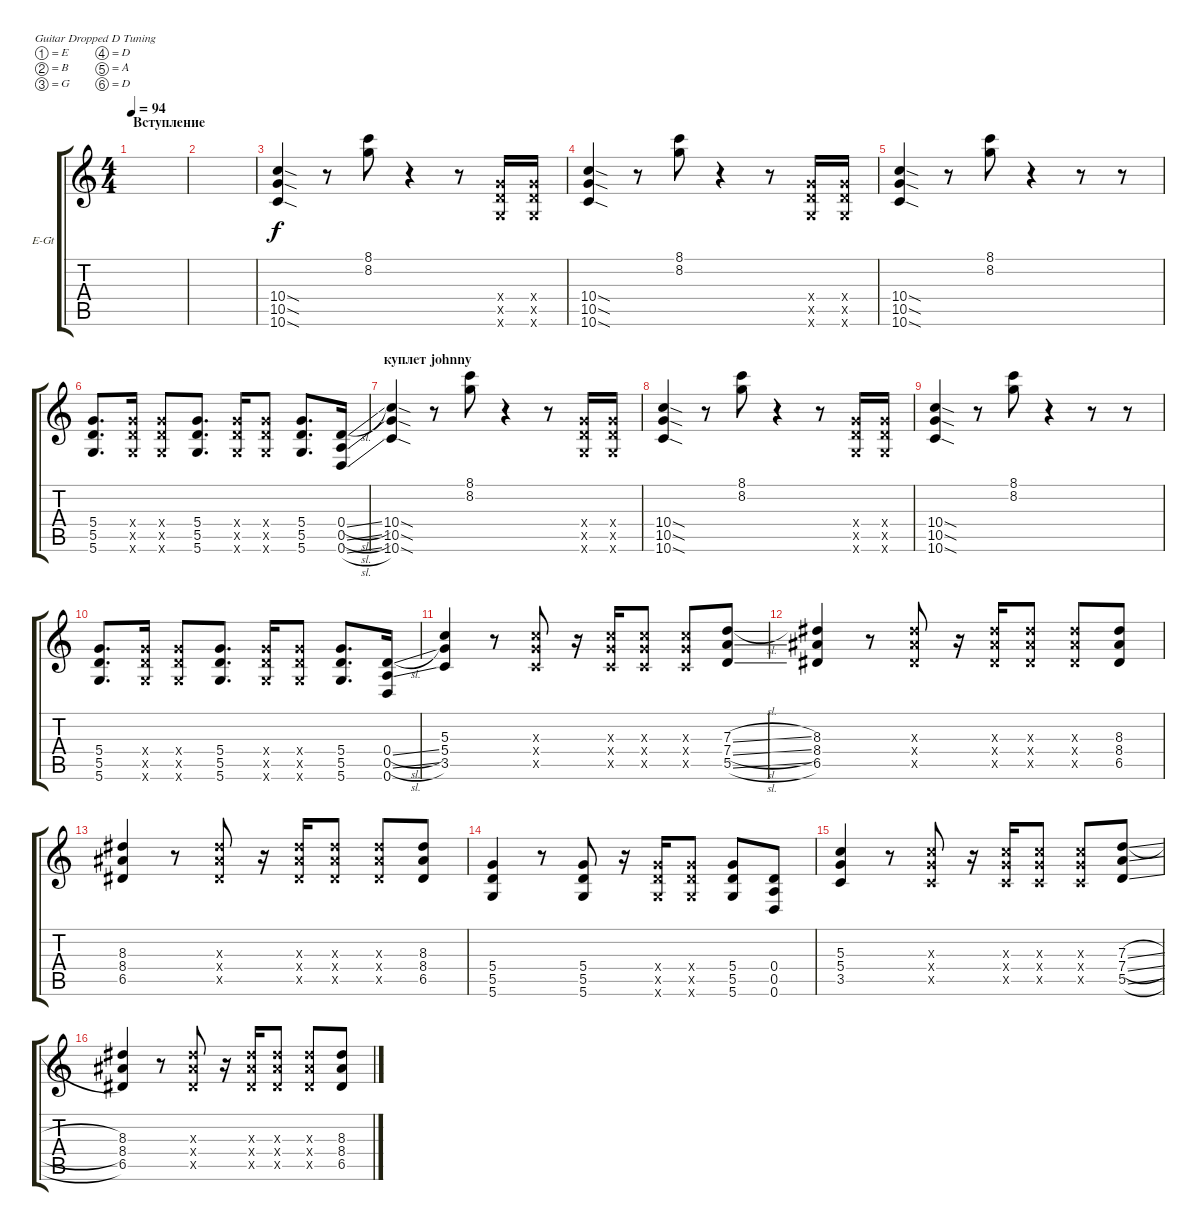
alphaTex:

\defaultSystemsLayout 4
\bracketExtendMode groupsimilarinstruments
\firstSystemTrackNameOrientation horizontal
\otherSystemsTrackNameOrientation horizontal
\track ("second guitar" "E-Gt") {instrument distortionguitar}
\staff {score tabs}
\tuning (E4 B3 G3 D3 A2 D2)
\ts (4 4)
\section ("" "Вступление")
\tempo 94
\clef g2
\scale
0.485477
\ks c
|
\scale
0.257261 |
\scale
0.257261 (10.6{sod} 10.5{sod} 10.4{sod}).4 r.8 (8.1 8.2).8 r.4 r.8 (5.6{x} 5.5{x} 5.4{x}).16 (5.6{x} 5.5{x} 5.4{x}).16 |
\scale
0.333333 (10.6{sod} 10.5{sod} 10.4{sod}).4 r.8 (8.1 8.2).8 r.4 r.8 (5.6{x} 5.5{x} 5.4{x}).16 (5.6{x} 5.5{x} 5.4{x}).16 |
\scale
0.333333 (10.6{sod} 10.5{sod} 10.4{sod}).4 r.8 (8.1 8.2).8 r.4 r.8 r.8 |
\scale
0.333333 (5.6 5.5 5.4).8{d} (5.6{x} 5.5{x} 5.4{x}).16 (5.6{x} 5.5{x} 5.4{x}).8 (5.6 5.5 5.4).8{d} (5.5{x} 5.6{x} 5.4{x}).16 (5.6{x} 5.5{x} 5.4{x}).8 (5.6 5.5 5.4).8{d} (0.6{sl} 0.5{sl} 0.4{sl}).16 |
\section ("" "куплет johnny")
\scale
0.333333 (10.6{sod} 10.5{sod} 10.4{sod}).4 r.8 (8.1 8.2).8 r.4 r.8 (5.6{x} 5.5{x} 5.4{x}).16 (5.6{x} 5.5{x} 5.4{x}).16 |
\scale
0.333333 (10.6{sod} 10.5{sod} 10.4{sod}).4 r.8 (8.1 8.2).8 r.4 r.8 (5.6{x} 5.5{x} 5.4{x}).16 (5.6{x} 5.5{x} 5.4{x}).16 |
\scale
0.333333 (10.6{sod} 10.5{sod} 10.4{sod}).4 r.8 (8.1 8.2).8 r.4 r.8 r.8 |
\scale
0.333333 (5.6 5.5 5.4).8{d} (5.6{x} 5.5{x} 5.4{x}).16 (5.6{x} 5.5{x} 5.4{x}).8 (5.6 5.5 5.4).8{d} (5.5{x} 5.6{x} 5.4{x}).16 (5.6{x} 5.5{x} 5.4{x}).8 (5.6 5.5 5.4).8{d} (0.6 0.5{sl} 0.4{sl}).16 |
\scale
0.333333 (3.5 5.4 5.3).4 r.8 (3.5{x} 5.4{x} 5.3{x}).8 r.16 (3.5{x} 5.4{x} 5.3{x}).16 (3.5{x} 5.4{x} 5.3{x}).8 (3.5{x} 5.4{x} 5.3{x}).8 (5.5{sl} 7.4{sl} 7.3{sl}).8 |
\scale
0.333333 (6.5 8.4 8.3).4 r.8 (6.5{x} 8.4{x} 8.3{x}).8 r.16 (6.5{x} 8.4{x} 8.3{x}).16 (6.5{x} 8.4{x} 8.3{x}).8 (6.5{x} 8.4{x} 8.3{x}).8 (6.5 8.4 8.3).8 |
\scale
0.333333 (6.5 8.4 8.3).4 r.8 (6.5{x} 8.4{x} 8.3{x}).8 r.16 (6.5{x} 8.4{x} 8.3{x}).16 (6.5{x} 8.4{x} 8.3{x}).8 (6.5{x} 8.4{x} 8.3{x}).8 (6.5 8.4 8.3).8 |
\scale
0.333333 (5.6 5.5 5.4).4 r.8 (5.6 5.5 5.4).8 r.16 (5.4{x} 5.5{x} 5.6{x}).16 (5.6{x} 5.5{x} 5.4{x}).8 (5.6 5.5 5.4).8 (0.6 0.5 0.4).8 |
\scale
0.333333 (3.5 5.4 5.3).4 r.8 (3.5{x} 5.4{x} 5.3{x}).8 r.16 (3.5{x} 5.4{x} 5.3{x}).16 (3.5{x} 5.4{x} 5.3{x}).8 (3.5{x} 5.4{x} 5.3{x}).8 (5.5{sl} 7.4{sl} 7.3{sl}).8 |
\scale
0.333333 (6.5 8.4 8.3).4 r.8 (6.5{x} 8.4{x} 8.3{x}).8 r.16 (6.5{x} 8.4{x} 8.3{x}).16 (6.5{x} 8.4{x} 8.3{x}).8 (6.5{x} 8.4{x} 8.3{x}).8 (6.5 8.4 8.3).8
